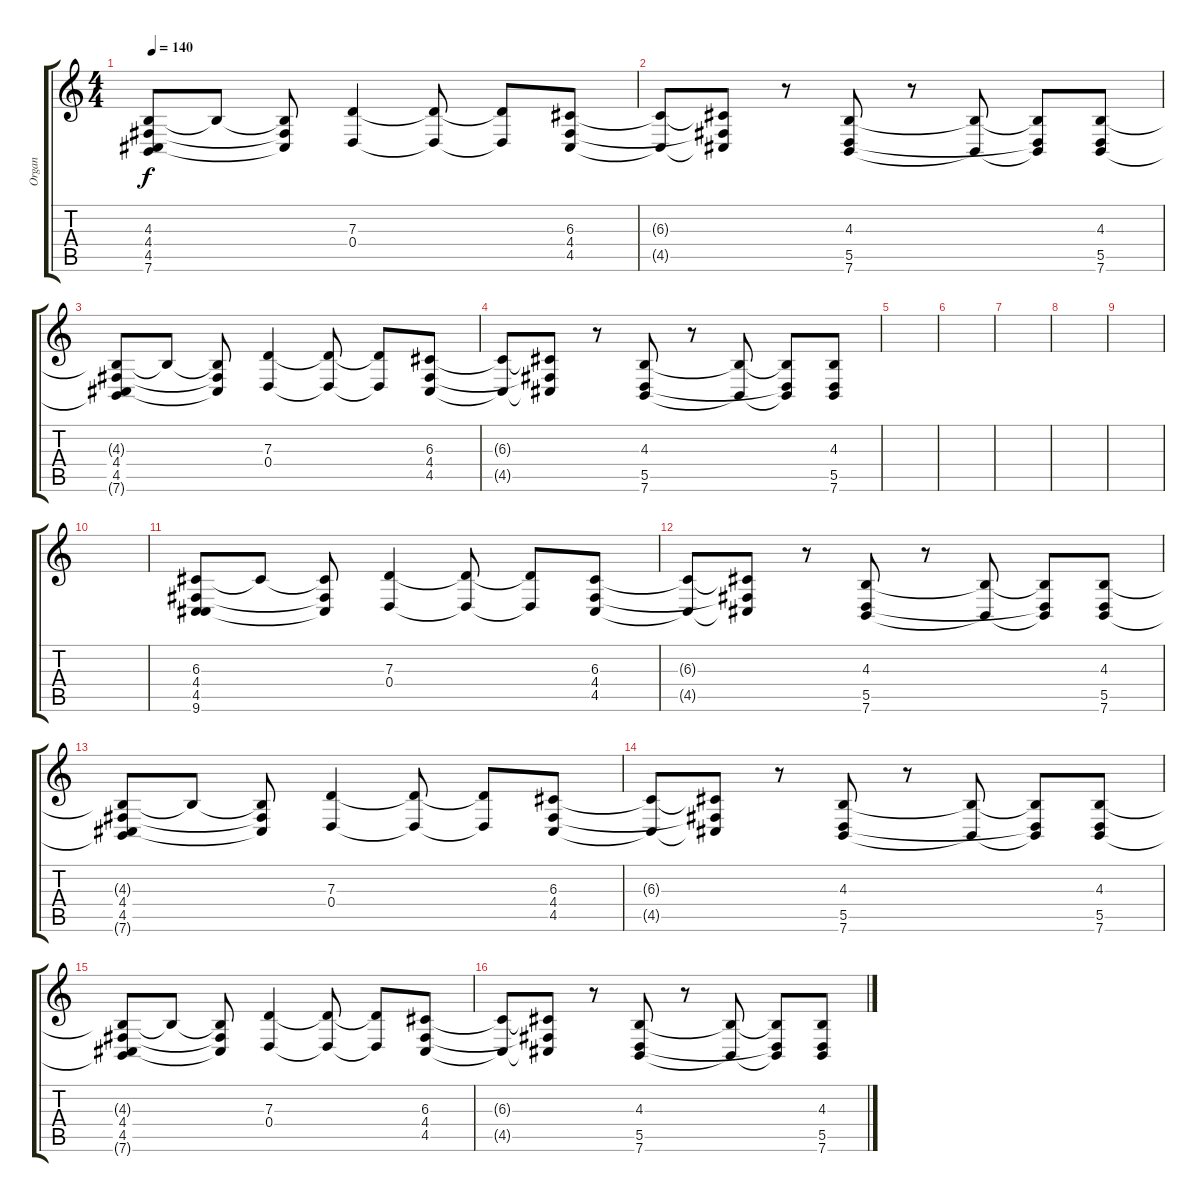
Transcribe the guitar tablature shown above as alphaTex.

\track ("Organ" "Organ") {instrument rockorgan}
\staff {score tabs}
\tuning (E4 B3 G3 D3 A2 E2) {hide}
\ts (4 4)
\tempo 140
\clef g2
\ks c
(4.3{t} 4.4 4.5 7.6{t}).8{dy f} 4.3{t}.8 (4.3{t} 4.4{t} 4.5{t}).8 (7.3 0.4).4 (7.3{t} 0.4{t}).8 (7.3{t} 0.4{t}).8 (6.3 4.4 4.5).8 |
(6.3{t} 4.5{t}).8 (6.3{t} 4.4{t} 4.5{t}).8 r.8 (4.3 5.5 7.6).8 r.8 (4.3{t} 7.6{t}).8 (4.3{t} 5.5{t} 7.6{t}).8 (4.3 5.5 7.6).8 |
(4.3{t} 4.4 4.5 7.6{t}).8 4.3{t}.8 (4.3{t} 4.4{t} 4.5{t}).8 (7.3 0.4).4 (7.3{t} 0.4{t}).8 (7.3{t} 0.4{t}).8 (6.3 4.4 4.5).8 |
(6.3{t} 4.5{t}).8 (6.3{t} 4.4{t} 4.5{t}).8 r.8 (4.3 5.5 7.6).8 r.8 (4.3{t} 7.6{t}).8 (4.3{t} 5.5{t} 7.6{t}).8 (4.3 5.5 7.6).8 |
|
|
|
|
|
|
(6.3 4.4 4.5 9.6).8 6.3{t}.8 (6.3{t} 4.4{t} 4.5{t}).8 (7.3 0.4).4 (7.3{t} 0.4{t}).8 (7.3{t} 0.4{t}).8 (6.3 4.4 4.5).8 |
(6.3{t} 4.5{t}).8 (6.3{t} 4.4{t} 4.5{t}).8 r.8 (4.3 5.5 7.6).8 r.8 (4.3{t} 7.6{t}).8 (4.3{t} 5.5{t} 7.6{t}).8 (4.3 5.5 7.6).8 |
(4.3{t} 4.4 4.5 7.6{t}).8 4.3{t}.8 (4.3{t} 4.4{t} 4.5{t}).8 (7.3 0.4).4 (7.3{t} 0.4{t}).8 (7.3{t} 0.4{t}).8 (6.3 4.4 4.5).8 |
(6.3{t} 4.5{t}).8 (6.3{t} 4.4{t} 4.5{t}).8 r.8 (4.3 5.5 7.6).8 r.8 (4.3{t} 7.6{t}).8 (4.3{t} 5.5{t} 7.6{t}).8 (4.3 5.5 7.6).8 |
(4.3{t} 4.4 4.5 7.6{t}).8 4.3{t}.8 (4.3{t} 4.4{t} 4.5{t}).8 (7.3 0.4).4 (7.3{t} 0.4{t}).8 (7.3{t} 0.4{t}).8 (6.3 4.4 4.5).8 |
(6.3{t} 4.5{t}).8 (6.3{t} 4.4{t} 4.5{t}).8 r.8 (4.3 5.5 7.6).8 r.8 (4.3{t} 7.6{t}).8 (4.3{t} 5.5{t} 7.6{t}).8 (4.3 5.5 7.6).8
